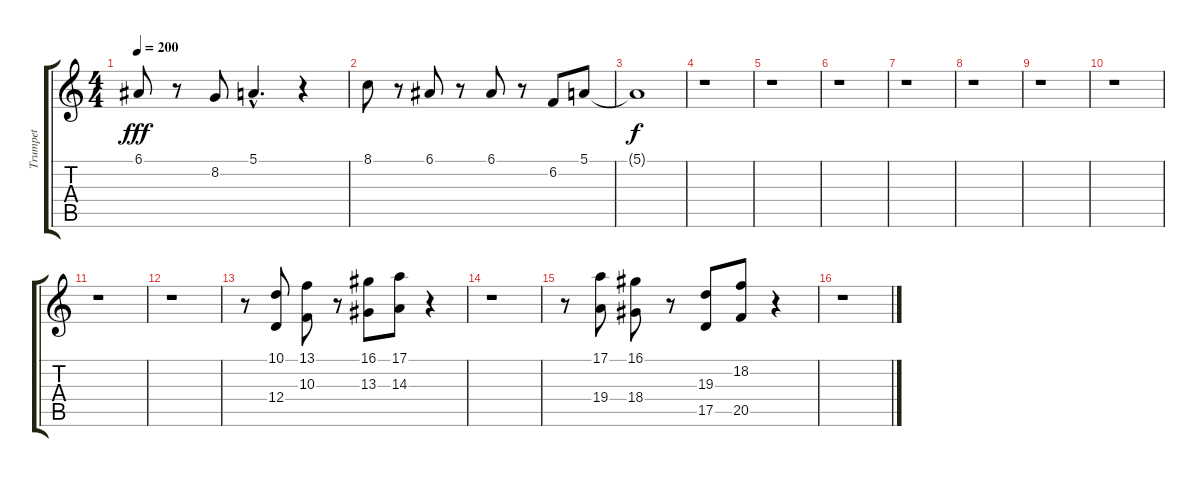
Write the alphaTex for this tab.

\track ("Trumpet" "Trumpet") {instrument trumpet}
\staff {score tabs}
\tuning (E4 B3 G3 D3 A2 E2) {hide}
\ts (4 4)
\tempo 200
\clef g2
\ks c
6.1.8{dy fff} r.8 8.2.8 5.1{hac}.4{d} r.4 |
8.1.8 r.8 6.1.8 r.8 6.1.8 r.8 6.2.8 5.1.8 |
5.1{t}.1{dy f} |
r.1 |
r.1 |
r.1 |
r.1 |
r.1 |
r.1 |
r.1 |
r.1 |
r.1 |
r.8 (10.1 12.4).8 (13.1 10.3).8 r.8 (16.1 13.3).8 (17.1 14.3).8 r.4 |
r.1 |
r.8 (17.1 19.4).8 (16.1 18.4).8 r.8 (19.3 17.5).8 (18.2 20.5).8 r.4 |
r.1
